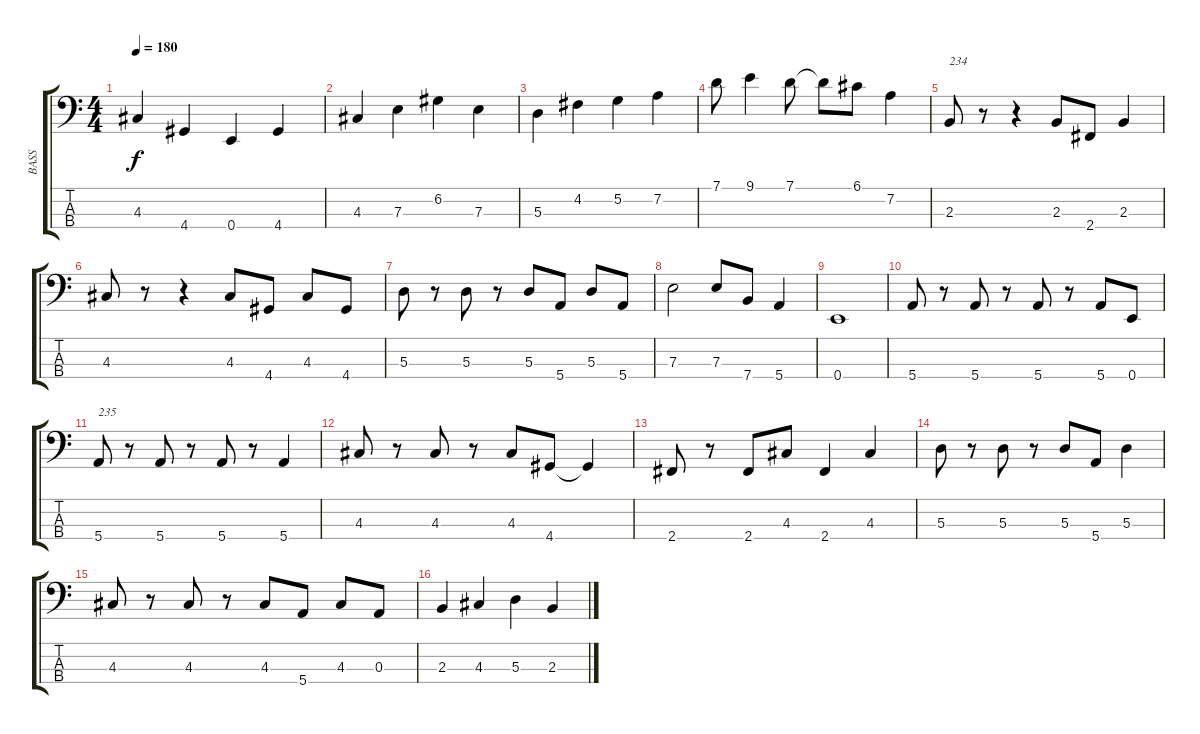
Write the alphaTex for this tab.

\track ("BASS" "BASS") {instrument electricbasspick}
\staff {score tabs}
\tuning (G2 D2 A1 E1) {hide}
\ts (4 4)
\tempo 180
\clef f4
\ks c
4.3.4{dy f} 4.4.4 0.4.4 4.4.4 |
4.3.4 7.3.4 6.2.4 7.3.4 |
5.3.4 4.2.4 5.2.4 7.2.4 |
7.1.8 9.1.4 7.1.8 7.1{t}.8 6.1.8 7.2.4 |
2.3.8{txt "234"} r.8 r.4 2.3.8 2.4.8 2.3.4 |
4.3.8 r.8 r.4 4.3.8 4.4.8 4.3.8 4.4.8 |
5.3.8 r.8 5.3.8 r.8 5.3.8 5.4.8 5.3.8 5.4.8 |
7.3.2 7.3.8 7.4.8 5.4.4 |
0.4.1 |
5.4.8 r.8 5.4.8 r.8 5.4.8 r.8 5.4.8 0.4.8 |
5.4.8{txt "235"} r.8 5.4.8 r.8 5.4.8 r.8 5.4.4 |
4.3.8 r.8 4.3.8 r.8 4.3.8 4.4.8 4.4{t}.4 |
2.4.8 r.8 2.4.8 4.3.8 2.4.4 4.3.4 |
5.3.8 r.8 5.3.8 r.8 5.3.8 5.4.8 5.3.4 |
4.3.8 r.8 4.3.8 r.8 4.3.8 5.4.8 4.3.8 0.3.8 |
2.3.4 4.3.4 5.3.4 2.3.4
